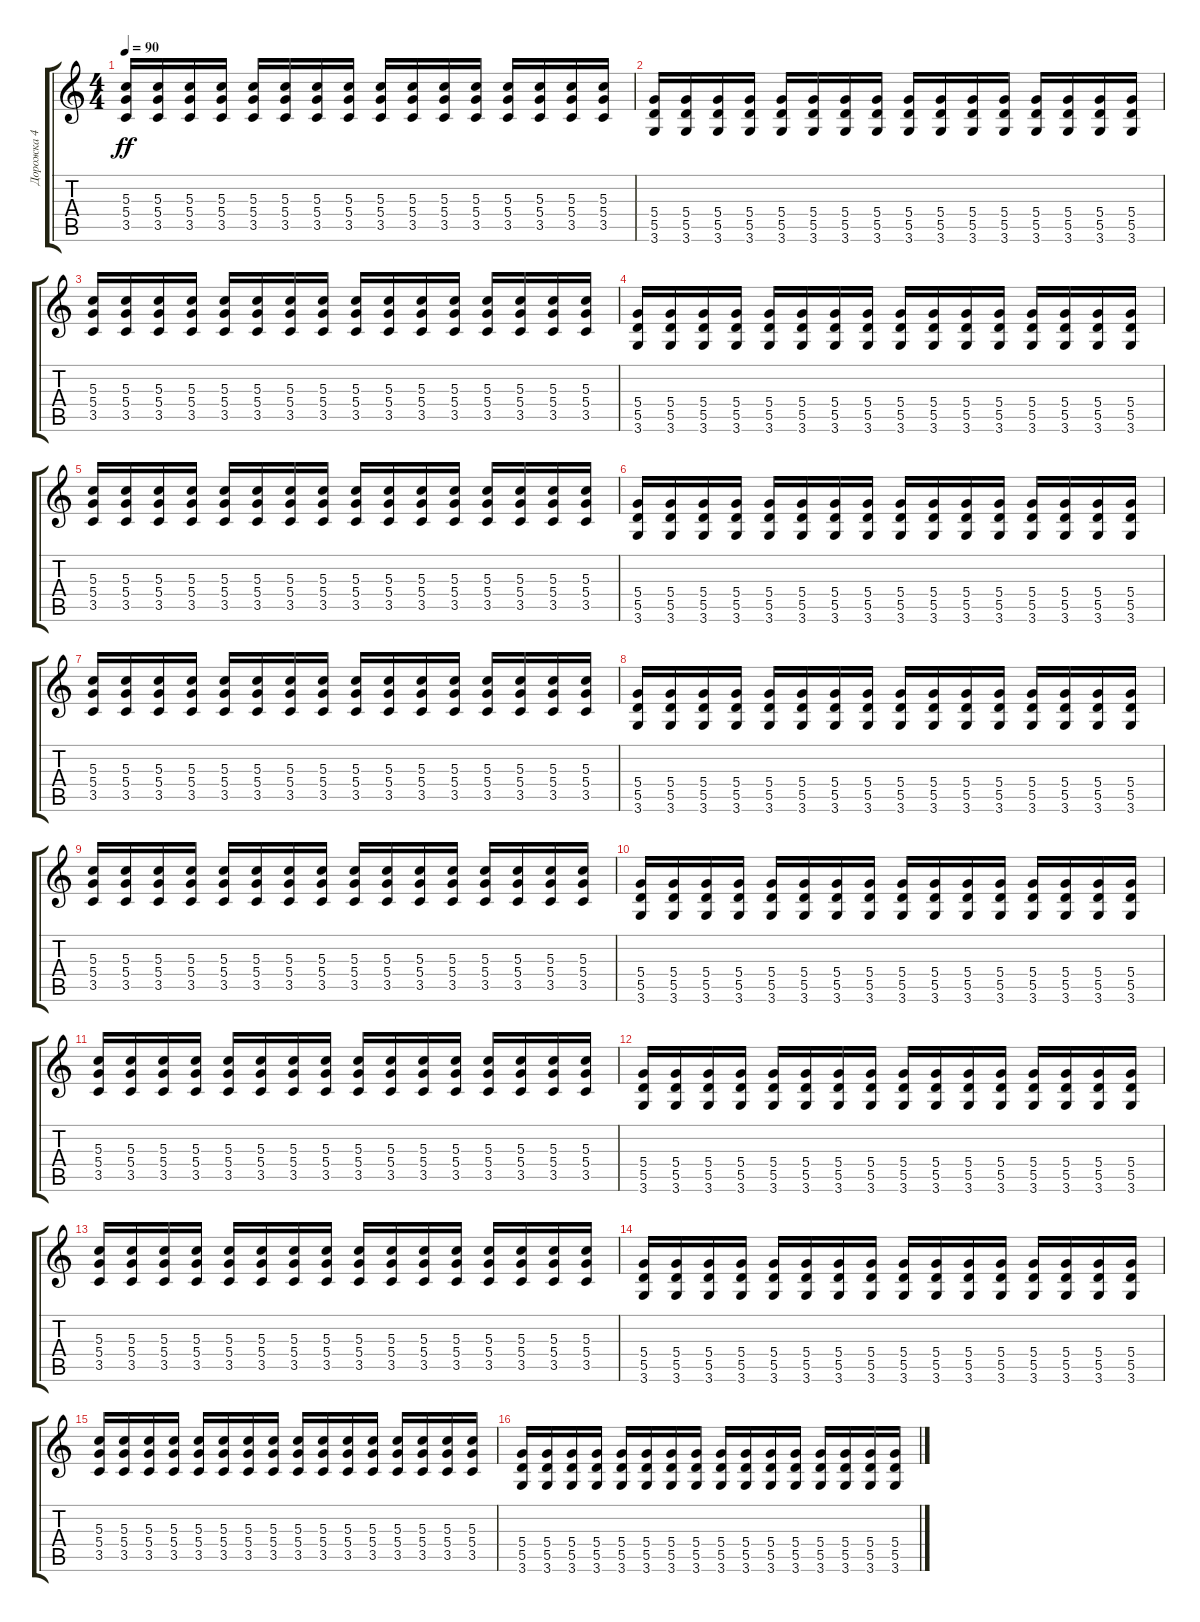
\track ("Дорожка 4" "Дорожка 4") {instrument electricguitarmuted}
\staff {score tabs}
\tuning (E4 B3 G3 D3 A2 E2) {hide}
\ts (4 4)
\tempo 90
\clef g2
\ks c
(5.3 5.4 3.5).16{dy ff} (5.3 5.4 3.5).16 (5.3 5.4 3.5).16 (5.3 5.4 3.5).16 (5.3 5.4 3.5).16 (5.3 5.4 3.5).16 (5.3 5.4 3.5).16 (5.3 5.4 3.5).16 (5.3 5.4 3.5).16 (5.3 5.4 3.5).16 (5.3 5.4 3.5).16 (5.3 5.4 3.5).16 (5.3 5.4 3.5).16 (5.3 5.4 3.5).16 (5.3 5.4 3.5).16 (5.3 5.4 3.5).16 |
(5.4 5.5 3.6).16 (5.4 5.5 3.6).16 (5.4 5.5 3.6).16 (5.4 5.5 3.6).16 (5.4 5.5 3.6).16 (5.4 5.5 3.6).16 (5.4 5.5 3.6).16 (5.4 5.5 3.6).16 (5.4 5.5 3.6).16 (5.4 5.5 3.6).16 (5.4 5.5 3.6).16 (5.4 5.5 3.6).16 (5.4 5.5 3.6).16 (5.4 5.5 3.6).16 (5.4 5.5 3.6).16 (5.4 5.5 3.6).16 |
(5.3 5.4 3.5).16 (5.3 5.4 3.5).16 (5.3 5.4 3.5).16 (5.3 5.4 3.5).16 (5.3 5.4 3.5).16 (5.3 5.4 3.5).16 (5.3 5.4 3.5).16 (5.3 5.4 3.5).16 (5.3 5.4 3.5).16 (5.3 5.4 3.5).16 (5.3 5.4 3.5).16 (5.3 5.4 3.5).16 (5.3 5.4 3.5).16 (5.3 5.4 3.5).16 (5.3 5.4 3.5).16 (5.3 5.4 3.5).16 |
(5.4 5.5 3.6).16 (5.4 5.5 3.6).16 (5.4 5.5 3.6).16 (5.4 5.5 3.6).16 (5.4 5.5 3.6).16 (5.4 5.5 3.6).16 (5.4 5.5 3.6).16 (5.4 5.5 3.6).16 (5.4 5.5 3.6).16 (5.4 5.5 3.6).16 (5.4 5.5 3.6).16 (5.4 5.5 3.6).16 (5.4 5.5 3.6).16 (5.4 5.5 3.6).16 (5.4 5.5 3.6).16 (5.4 5.5 3.6).16 |
(5.3 5.4 3.5).16 (5.3 5.4 3.5).16 (5.3 5.4 3.5).16 (5.3 5.4 3.5).16 (5.3 5.4 3.5).16 (5.3 5.4 3.5).16 (5.3 5.4 3.5).16 (5.3 5.4 3.5).16 (5.3 5.4 3.5).16 (5.3 5.4 3.5).16 (5.3 5.4 3.5).16 (5.3 5.4 3.5).16 (5.3 5.4 3.5).16 (5.3 5.4 3.5).16 (5.3 5.4 3.5).16 (5.3 5.4 3.5).16 |
(5.4 5.5 3.6).16 (5.4 5.5 3.6).16 (5.4 5.5 3.6).16 (5.4 5.5 3.6).16 (5.4 5.5 3.6).16 (5.4 5.5 3.6).16 (5.4 5.5 3.6).16 (5.4 5.5 3.6).16 (5.4 5.5 3.6).16 (5.4 5.5 3.6).16 (5.4 5.5 3.6).16 (5.4 5.5 3.6).16 (5.4 5.5 3.6).16 (5.4 5.5 3.6).16 (5.4 5.5 3.6).16 (5.4 5.5 3.6).16 |
(5.3 5.4 3.5).16 (5.3 5.4 3.5).16 (5.3 5.4 3.5).16 (5.3 5.4 3.5).16 (5.3 5.4 3.5).16 (5.3 5.4 3.5).16 (5.3 5.4 3.5).16 (5.3 5.4 3.5).16 (5.3 5.4 3.5).16 (5.3 5.4 3.5).16 (5.3 5.4 3.5).16 (5.3 5.4 3.5).16 (5.3 5.4 3.5).16 (5.3 5.4 3.5).16 (5.3 5.4 3.5).16 (5.3 5.4 3.5).16 |
(5.4 5.5 3.6).16 (5.4 5.5 3.6).16 (5.4 5.5 3.6).16 (5.4 5.5 3.6).16 (5.4 5.5 3.6).16 (5.4 5.5 3.6).16 (5.4 5.5 3.6).16 (5.4 5.5 3.6).16 (5.4 5.5 3.6).16 (5.4 5.5 3.6).16 (5.4 5.5 3.6).16 (5.4 5.5 3.6).16 (5.4 5.5 3.6).16 (5.4 5.5 3.6).16 (5.4 5.5 3.6).16 (5.4 5.5 3.6).16 |
(5.3 5.4 3.5).16 (5.3 5.4 3.5).16 (5.3 5.4 3.5).16 (5.3 5.4 3.5).16 (5.3 5.4 3.5).16 (5.3 5.4 3.5).16 (5.3 5.4 3.5).16 (5.3 5.4 3.5).16 (5.3 5.4 3.5).16 (5.3 5.4 3.5).16 (5.3 5.4 3.5).16 (5.3 5.4 3.5).16 (5.3 5.4 3.5).16 (5.3 5.4 3.5).16 (5.3 5.4 3.5).16 (5.3 5.4 3.5).16 |
(5.4 5.5 3.6).16 (5.4 5.5 3.6).16 (5.4 5.5 3.6).16 (5.4 5.5 3.6).16 (5.4 5.5 3.6).16 (5.4 5.5 3.6).16 (5.4 5.5 3.6).16 (5.4 5.5 3.6).16 (5.4 5.5 3.6).16 (5.4 5.5 3.6).16 (5.4 5.5 3.6).16 (5.4 5.5 3.6).16 (5.4 5.5 3.6).16 (5.4 5.5 3.6).16 (5.4 5.5 3.6).16 (5.4 5.5 3.6).16 |
(5.3 5.4 3.5).16 (5.3 5.4 3.5).16 (5.3 5.4 3.5).16 (5.3 5.4 3.5).16 (5.3 5.4 3.5).16 (5.3 5.4 3.5).16 (5.3 5.4 3.5).16 (5.3 5.4 3.5).16 (5.3 5.4 3.5).16 (5.3 5.4 3.5).16 (5.3 5.4 3.5).16 (5.3 5.4 3.5).16 (5.3 5.4 3.5).16 (5.3 5.4 3.5).16 (5.3 5.4 3.5).16 (5.3 5.4 3.5).16 |
(5.4 5.5 3.6).16 (5.4 5.5 3.6).16 (5.4 5.5 3.6).16 (5.4 5.5 3.6).16 (5.4 5.5 3.6).16 (5.4 5.5 3.6).16 (5.4 5.5 3.6).16 (5.4 5.5 3.6).16 (5.4 5.5 3.6).16 (5.4 5.5 3.6).16 (5.4 5.5 3.6).16 (5.4 5.5 3.6).16 (5.4 5.5 3.6).16 (5.4 5.5 3.6).16 (5.4 5.5 3.6).16 (5.4 5.5 3.6).16 |
(5.3 5.4 3.5).16 (5.3 5.4 3.5).16 (5.3 5.4 3.5).16 (5.3 5.4 3.5).16 (5.3 5.4 3.5).16 (5.3 5.4 3.5).16 (5.3 5.4 3.5).16 (5.3 5.4 3.5).16 (5.3 5.4 3.5).16 (5.3 5.4 3.5).16 (5.3 5.4 3.5).16 (5.3 5.4 3.5).16 (5.3 5.4 3.5).16 (5.3 5.4 3.5).16 (5.3 5.4 3.5).16 (5.3 5.4 3.5).16 |
(5.4 5.5 3.6).16 (5.4 5.5 3.6).16 (5.4 5.5 3.6).16 (5.4 5.5 3.6).16 (5.4 5.5 3.6).16 (5.4 5.5 3.6).16 (5.4 5.5 3.6).16 (5.4 5.5 3.6).16 (5.4 5.5 3.6).16 (5.4 5.5 3.6).16 (5.4 5.5 3.6).16 (5.4 5.5 3.6).16 (5.4 5.5 3.6).16 (5.4 5.5 3.6).16 (5.4 5.5 3.6).16 (5.4 5.5 3.6).16 |
(5.3 5.4 3.5).16 (5.3 5.4 3.5).16 (5.3 5.4 3.5).16 (5.3 5.4 3.5).16 (5.3 5.4 3.5).16 (5.3 5.4 3.5).16 (5.3 5.4 3.5).16 (5.3 5.4 3.5).16 (5.3 5.4 3.5).16 (5.3 5.4 3.5).16 (5.3 5.4 3.5).16 (5.3 5.4 3.5).16 (5.3 5.4 3.5).16 (5.3 5.4 3.5).16 (5.3 5.4 3.5).16 (5.3 5.4 3.5).16 |
(5.4 5.5 3.6).16 (5.4 5.5 3.6).16 (5.4 5.5 3.6).16 (5.4 5.5 3.6).16 (5.4 5.5 3.6).16 (5.4 5.5 3.6).16 (5.4 5.5 3.6).16 (5.4 5.5 3.6).16 (5.4 5.5 3.6).16 (5.4 5.5 3.6).16 (5.4 5.5 3.6).16 (5.4 5.5 3.6).16 (5.4 5.5 3.6).16 (5.4 5.5 3.6).16 (5.4 5.5 3.6).16 (5.4 5.5 3.6).16
